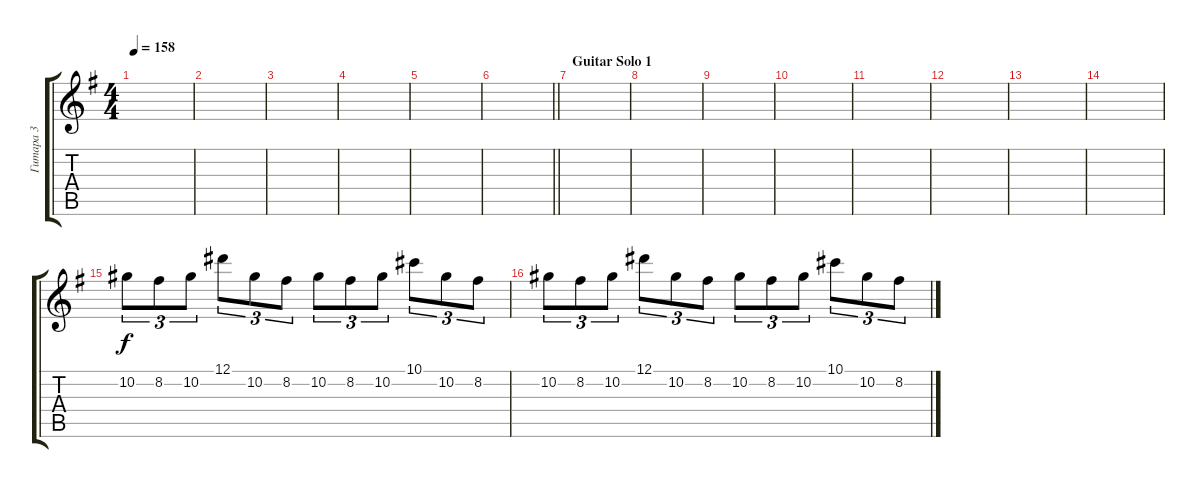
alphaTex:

\track ("Гитара 3" "Гитара 3") {instrument distortionguitar}
\staff {score tabs}
\tuning (Eb4 Bb3 Gb3 Db3 Ab2 Eb2) {hide}
\ts (4 4)
\tempo 158
\clef g2
\ks eminor
|
|
|
|
|
\barLineRight lightlight
|
\section ("" "Guitar Solo 1")
|
|
|
|
|
|
|
|
10.2.8{tu (3 2) volume 16} 8.2.8{tu (3 2)} 10.2.8{tu (3 2)} 12.1.8{tu (3 2)} 10.2.8{tu (3 2)} 8.2.8{tu (3 2)} 10.2.8{tu (3 2)} 8.2.8{tu (3 2)} 10.2.8{tu (3 2)} 10.1.8{tu (3 2)} 10.2.8{tu (3 2)} 8.2.8{tu (3 2)} |
10.2.8{tu (3 2)} 8.2.8{tu (3 2)} 10.2.8{tu (3 2)} 12.1.8{tu (3 2)} 10.2.8{tu (3 2)} 8.2.8{tu (3 2)} 10.2.8{tu (3 2)} 8.2.8{tu (3 2)} 10.2.8{tu (3 2)} 10.1.8{tu (3 2)} 10.2.8{tu (3 2)} 8.2.8{tu (3 2)}
